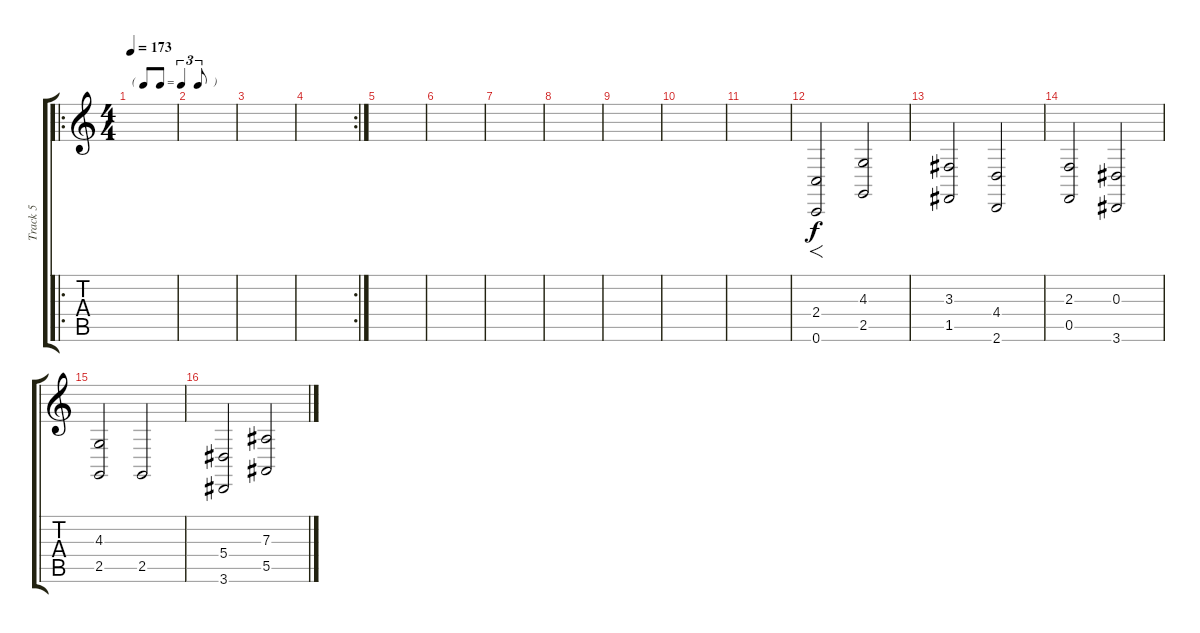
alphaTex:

\track ("Track 5" "Track 5") {instrument stringensemble2}
\staff {score tabs}
\tuning (C4 G3 Eb3 Bb2 F2 C2) {hide}
\ro
\ts (4 4)
\tf triplet8th
\tempo 173
\clef g2
\ks c
|
|
|
\rc 2
|
|
|
|
|
|
|
|
(2.4 0.6).2{f} (4.3 2.5).2 |
(3.3 1.5).2 (4.4 2.6).2 |
(2.3 0.5).2 (0.3 3.6).2 |
(4.3 2.5).2 2.5.2 |
(5.4 3.6).2 (7.3 5.5).2
